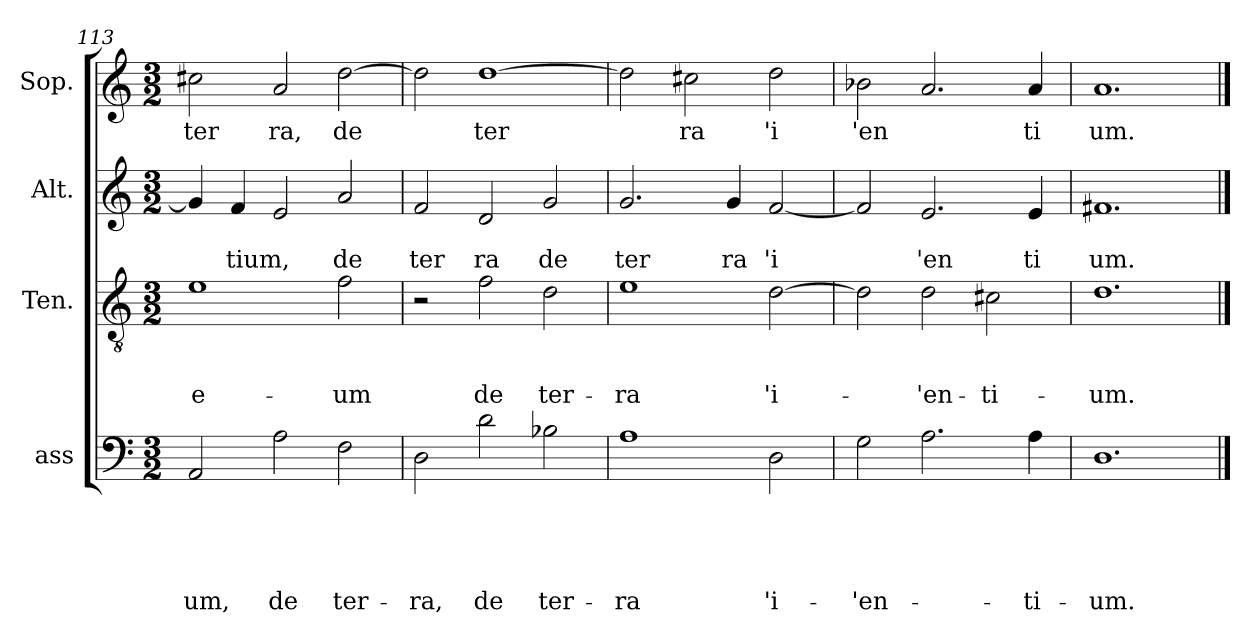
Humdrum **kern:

**kern	**text	**text	**text	**text	**text	**kern	**text	**text	**text	**kern	**text	**text	**kern	**text
*part4	*part4	*part4	*part4	*part4	*part4	*part3	*part3	*part3	*part3	*part2	*part2	*part2	*part1	*part1
*staff4	*staff4	*staff4	*staff4	*staff4	*staff4	*staff3	*staff3	*staff3	*staff3	*staff2	*staff2	*staff2	*staff1	*staff1
*I"ass	*	*	*	*	*	*I"Ten.	*	*	*	*I"Alt.	*	*	*I"Sop.	*
*clefF4	*	*	*	*	*	*clefGv2	*	*	*	*clefG2	*	*	*clefG2	*
*k[]	*	*	*	*	*	*k[]	*	*	*	*k[]	*	*	*k[]	*
*C:	*	*	*	*	*	*C:	*	*	*	*C:	*	*	*C:	*
*M3/2	*	*	*	*	*	*M3/2	*	*	*	*M3/2	*	*	*M3/2	*
=113	=113	=113	=113	=113	=113	=113	=113	=113	=113	=113	=113	=113	=113	=113
!	!	!	!	!	!LO:LY:b	!	!	!	!LO:LY:b	!	!	!	!	!LO:LY:b
2AA/	.	.	.	.	-um,	1e	.	.	e-	4g/]	.	.	2cc#X\	ter
!	!	!	!	!	!	!	!	!	!	!	!	!LO:LY:b	!	!
.	.	.	.	.	.	.	.	.	.	4f/	.	tium,	.	.
!	!	!	!	!	!LO:LY:b	!	!	!	!	!	!	!	!	!LO:LY:b
2A\	.	.	.	.	de	.	.	.	.	2e/	.	.	2a/	ra,
!	!	!	!	!	!LO:LY:b	!	!	!	!LO:LY:b	!	!	!LO:LY:b	!	!LO:LY:b
2F\	.	.	.	.	ter-	2f\	.	.	-um	2a/	.	de	[>2dd\	de
=114	=114	=114	=114	=114	=114	=114	=114	=114	=114	=114	=114	=114	=114	=114
!	!	!	!	!	!LO:LY:b	!	!	!	!	!	!	!LO:LY:b	!	!
2D\	.	.	.	.	-ra,	2r	.	.	.	2f/	.	ter	2dd\]	.
!	!	!	!	!	!LO:LY:b	!	!	!	!LO:LY:b	!	!	!LO:LY:b	!	!LO:LY:b
2d\	.	.	.	.	de	2f\	.	.	de	2d/	.	ra	[>1dd	ter
!	!	!	!	!	!LO:LY:b	!	!	!	!LO:LY:b	!	!	!LO:LY:b	!	!
2B-X\	.	.	.	.	ter-	2d\	.	.	ter-	2g/	.	de	.	.
=115	=115	=115	=115	=115	=115	=115	=115	=115	=115	=115	=115	=115	=115	=115
!	!	!	!	!	!LO:LY:b	!	!	!	!LO:LY:b	!	!	!LO:LY:b	!	!
1A	.	.	.	.	-ra	1e	.	.	-ra	2.g/	.	ter	2dd\]	.
!	!	!	!	!	!	!	!	!	!	!	!	!	!	!LO:LY:b
.	.	.	.	.	.	.	.	.	.	.	.	.	2cc#X\	ra
!	!	!	!	!	!	!	!	!	!	!	!	!LO:LY:b	!	!
.	.	.	.	.	.	.	.	.	.	4g/	.	ra	.	.
!	!	!	!	!	!LO:LY:b	!	!	!	!LO:LY:b	!	!	!LO:LY:b	!	!LO:LY:b
2D\	.	.	.	.	'i-	[>2d\	.	.	'i-	[<2f/	.	'i	2dd\	'i
=116	=116	=116	=116	=116	=116	=116	=116	=116	=116	=116	=116	=116	=116	=116
!	!	!	!	!	!LO:LY:b	!	!	!	!	!	!	!	!	!LO:LY:b
2G\	.	.	.	.	-'en-	2d\]	.	.	.	2f/]	.	.	2b-X\	'en
!	!	!	!	!	!	!	!	!	!LO:LY:b	!	!	!LO:LY:b	!	!
2.A\	.	.	.	.	.	2d\	.	.	-'en-	2.e/	.	'en	2.a/	.
!	!	!	!	!	!	!	!	!	!LO:LY:b	!	!	!	!	!
.	.	.	.	.	.	2c#X\	.	.	-ti-	.	.	.	.	.
!	!	!	!	!	!LO:LY:b	!	!	!	!	!	!	!LO:LY:b	!	!LO:LY:b
4A\	.	.	.	.	-ti-	.	.	.	.	4e/	.	ti	4a/	ti
=117	=117	=117	=117	=117	=117	=117	=117	=117	=117	=117	=117	=117	=117	=117
!	!	!	!	!	!LO:LY:b	!	!	!	!LO:LY:b	!	!	!LO:LY:b	!	!LO:LY:b
1.D	.	.	.	.	-um.	1.d	.	.	-um.	1.f#X	.	um.	1.a	um.
==	==	==	==	==	==	==	==	==	==	==	==	==	==	==
*-	*-	*-	*-	*-	*-	*-	*-	*-	*-	*-	*-	*-	*-	*-
